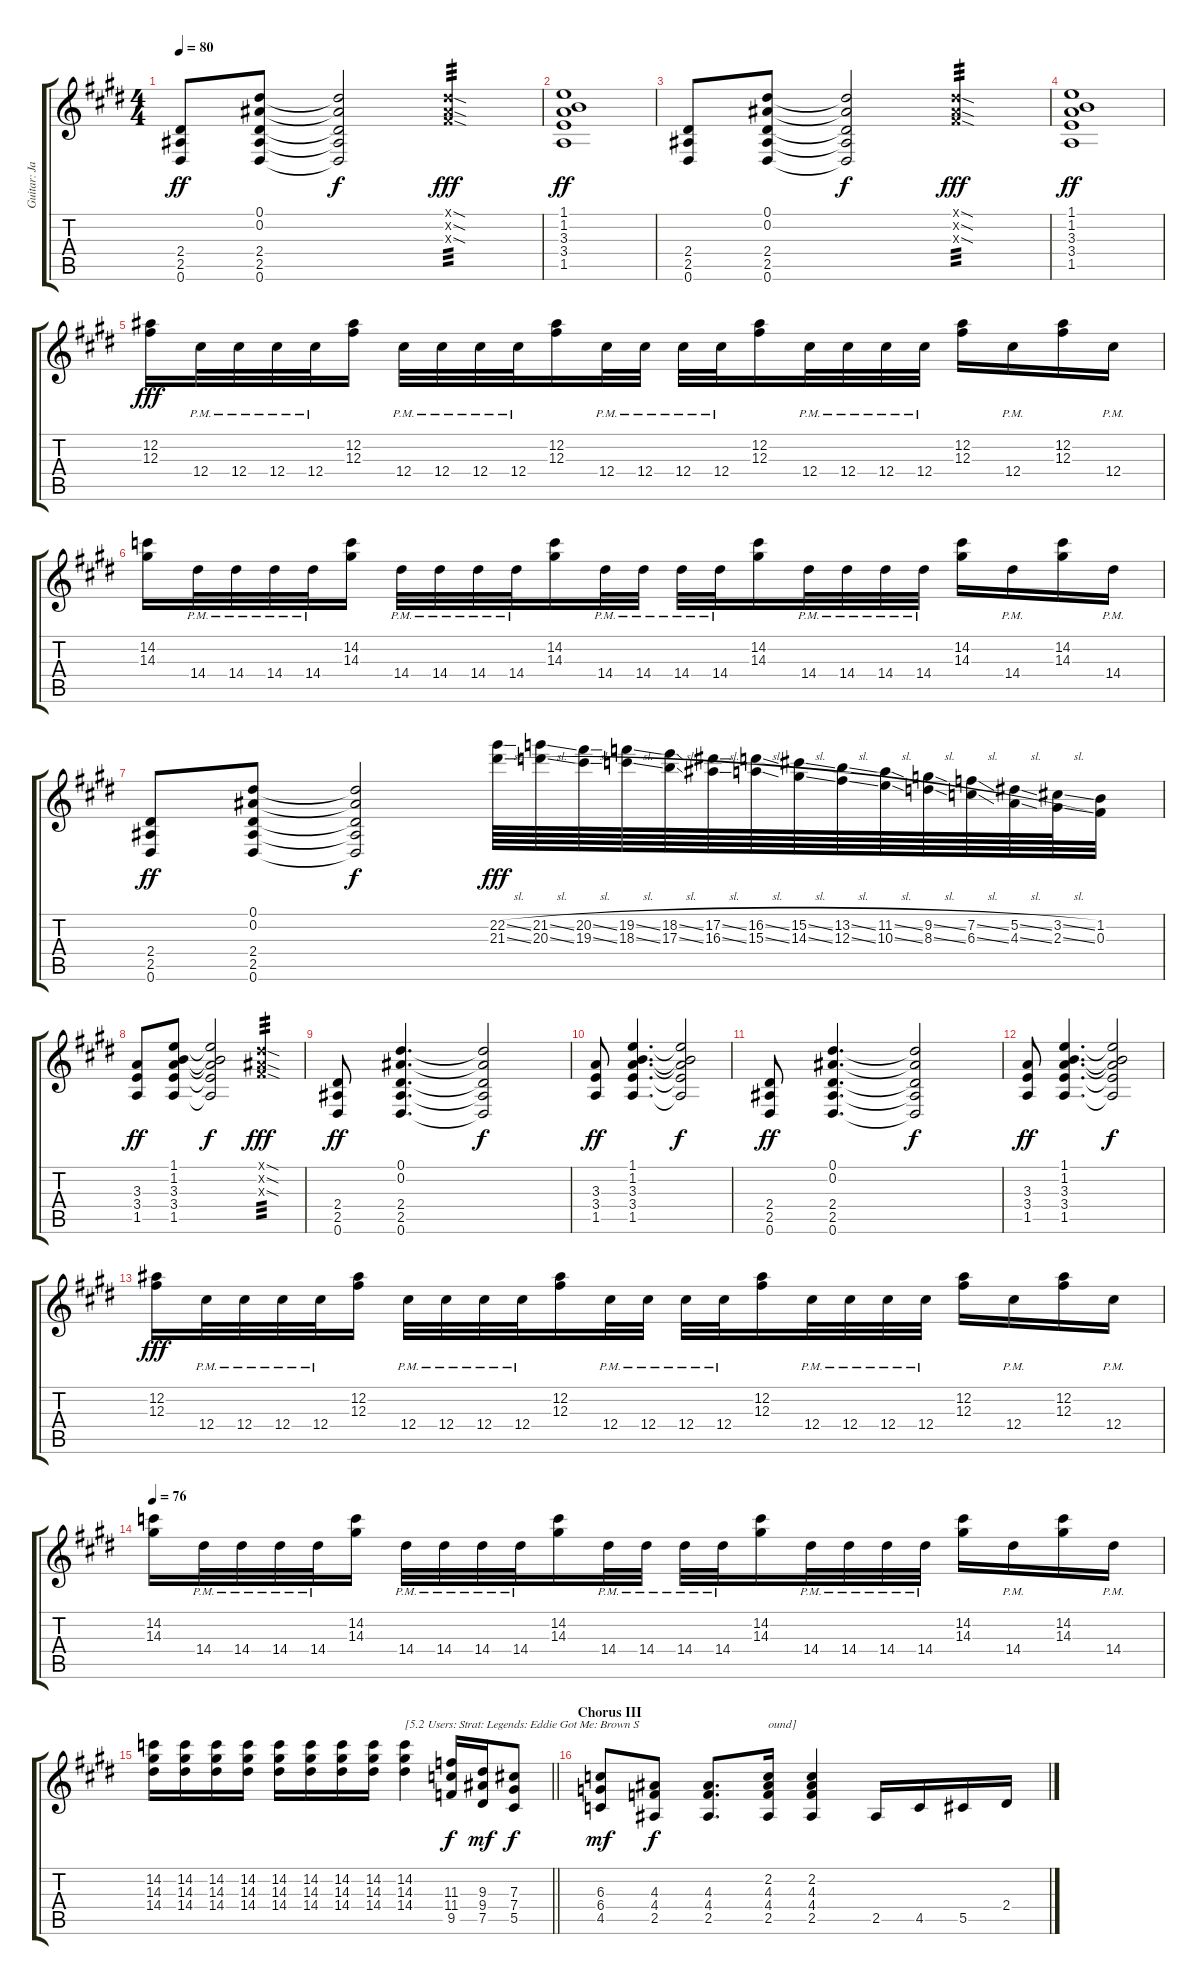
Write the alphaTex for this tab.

\track ("Guitar: Jake" "Guitar: Ja") {instrument distortionguitar}
\staff {score tabs}
\tuning (Eb4 Bb3 Gb3 Db3 Ab2 Eb2) {hide}
\ts (4 4)
\tempo 80
\clef g2
\ks e
(2.4 2.5 0.6).8{dy ff} (0.1 0.2 2.4 2.5 0.6).8 (0.1{t} 0.2{t} 2.4{t} 2.5{t} 0.6{t}).2{dy f} (0.1{sod x} 0.2{sod x} 0.3{sod x}).4{tp 3 dy fff} |
(1.1 1.2 3.3 3.4 1.5).1{dy ff} |
(2.4 2.5 0.6).8 (0.1 0.2 2.4 2.5 0.6).8 (0.1{t} 0.2{t} 2.4{t} 2.5{t} 0.6{t}).2{dy f} (0.1{sod x} 0.2{sod x} 0.3{sod x}).4{tp 3 dy fff} |
(1.1 1.2 3.3 3.4 1.5).1{dy ff} |
(12.2 12.3).16{dy fff} 12.4{pm}.32 12.4{pm}.32{beam merge} 12.4{pm}.32 12.4{pm}.32 (12.2 12.3).16 12.4{pm}.32 12.4{pm}.32{beam merge} 12.4{pm}.32 12.4{pm}.32 (12.2 12.3).16 12.4{pm}.32 12.4{pm}.32 12.4{pm}.32 12.4{pm}.32 (12.2 12.3).16 12.4{pm}.32 12.4{pm}.32{beam merge} 12.4{pm}.32 12.4{pm}.32 (12.2 12.3).16 12.4{pm}.16 (12.2 12.3).16 12.4{pm}.16 |
(14.2 14.3).16 14.4{pm}.32 14.4{pm}.32 14.4{pm}.32 14.4{pm}.32 (14.2 14.3).16 14.4{pm}.32 14.4{pm}.32 14.4{pm}.32 14.4{pm}.32 (14.2 14.3).16 14.4{pm}.32 14.4{pm}.32 14.4{pm}.32 14.4{pm}.32 (14.2 14.3).16 14.4{pm}.32 14.4{pm}.32 14.4{pm}.32 14.4{pm}.32 (14.2 14.3).16 14.4{pm}.16 (14.2 14.3).16 14.4{pm}.16 |
(2.4 2.5 0.6).8{dy ff} (0.1 0.2 2.4 2.5 0.6).8 (0.1{t} 0.2{t} 2.4{t} 2.5{t} 0.6{t}).2{dy f} (22.2{sl} 21.3{sl}).64{dy fff} (21.2{sl} 20.3{sl}).64 (20.2{sl} 19.3{sl}).64 (19.2{sl} 18.3{sl}).64 (18.2{sl} 17.3{sl}).64 (17.2{sl} 16.3{sl}).64 (16.2{sl} 15.3{sl}).64 (15.2{sl} 14.3{sl}).64 (13.2{sl} 12.3{sl}).64 (11.2{sl} 10.3{sl}).64 (9.2{sl} 8.3{sl}).64 (7.2{sl} 6.3{sl}).64 (5.2{sl} 4.3{sl}).64 (3.2{sl} 2.3{sl}).64 (1.2 0.3).32 |
(3.3 3.4 1.5).8{dy ff} (1.1 1.2 3.3 3.4 1.5).8 (1.1{t} 1.2{t} 3.3{t} 3.4{t} 1.5{t}).2{dy f} (0.1{sod x} 0.2{sod x} 0.3{sod x}).4{tp 3 dy fff} |
(2.4 2.5 0.6).8{dy ff} (0.1 0.2 2.4 2.5 0.6).4{d} (0.1{t} 0.2{t} 2.4{t} 2.5{t} 0.6{t}).2{dy f} |
(3.3 3.4 1.5).8{dy ff} (1.1 1.2 3.3 3.4 1.5).4{d} (1.1{t} 1.2{t} 3.3{t} 3.4{t} 1.5{t}).2{dy f} |
(2.4 2.5 0.6).8{dy ff} (0.1 0.2 2.4 2.5 0.6).4{d} (0.1{t} 0.2{t} 2.4{t} 2.5{t} 0.6{t}).2{dy f} |
(3.3 3.4 1.5).8{dy ff} (1.1 1.2 3.3 3.4 1.5).4{d} (1.1{t} 1.2{t} 3.3{t} 3.4{t} 1.5{t}).2{dy f} |
(12.2 12.3).16{dy fff} 12.4{pm}.32 12.4{pm}.32{beam merge} 12.4{pm}.32 12.4{pm}.32 (12.2 12.3).16 12.4{pm}.32 12.4{pm}.32{beam merge} 12.4{pm}.32 12.4{pm}.32 (12.2 12.3).16 12.4{pm}.32 12.4{pm}.32 12.4{pm}.32 12.4{pm}.32 (12.2 12.3).16 12.4{pm}.32 12.4{pm}.32{beam merge} 12.4{pm}.32 12.4{pm}.32 (12.2 12.3).16 12.4{pm}.16 (12.2 12.3).16 12.4{pm}.16 |
\tempo 76
(14.2 14.3).16 14.4{pm}.32 14.4{pm}.32 14.4{pm}.32 14.4{pm}.32 (14.2 14.3).16 14.4{pm}.32 14.4{pm}.32 14.4{pm}.32 14.4{pm}.32 (14.2 14.3).16 14.4{pm}.32 14.4{pm}.32 14.4{pm}.32 14.4{pm}.32 (14.2 14.3).16 14.4{pm}.32 14.4{pm}.32 14.4{pm}.32 14.4{pm}.32 (14.2 14.3).16 14.4{pm}.16 (14.2 14.3).16 14.4{pm}.16 |
\barLineRight lightlight
(14.2 14.3 14.4).16 (14.2 14.3 14.4).16 (14.2 14.3 14.4).16 (14.2 14.3 14.4).16 (14.2 14.3 14.4).16 (14.2 14.3 14.4).16 (14.2 14.3 14.4).16 (14.2 14.3 14.4).16 (14.2 14.3 14.4).4{txt "[5.2 Users: Strat: Legends: Eddie Got Me: Brown S" volume 13 instrument overdrivenguitar} (11.3 11.4 9.5).16{dy f} (9.3 9.4 7.5).16{dy mf} (7.3 7.4 5.5).8{dy f} |
\section ("" "Chorus III")
(6.3 6.4 4.5).8{dy mf} (4.3 4.4 2.5).8{dy f} (4.3 4.4 2.5).8{d} (2.2 4.3 4.4 2.5).16{txt "ound]"} (2.2 4.3 4.4 2.5).4 2.5.16 4.5.16 5.5.16 2.4.16
